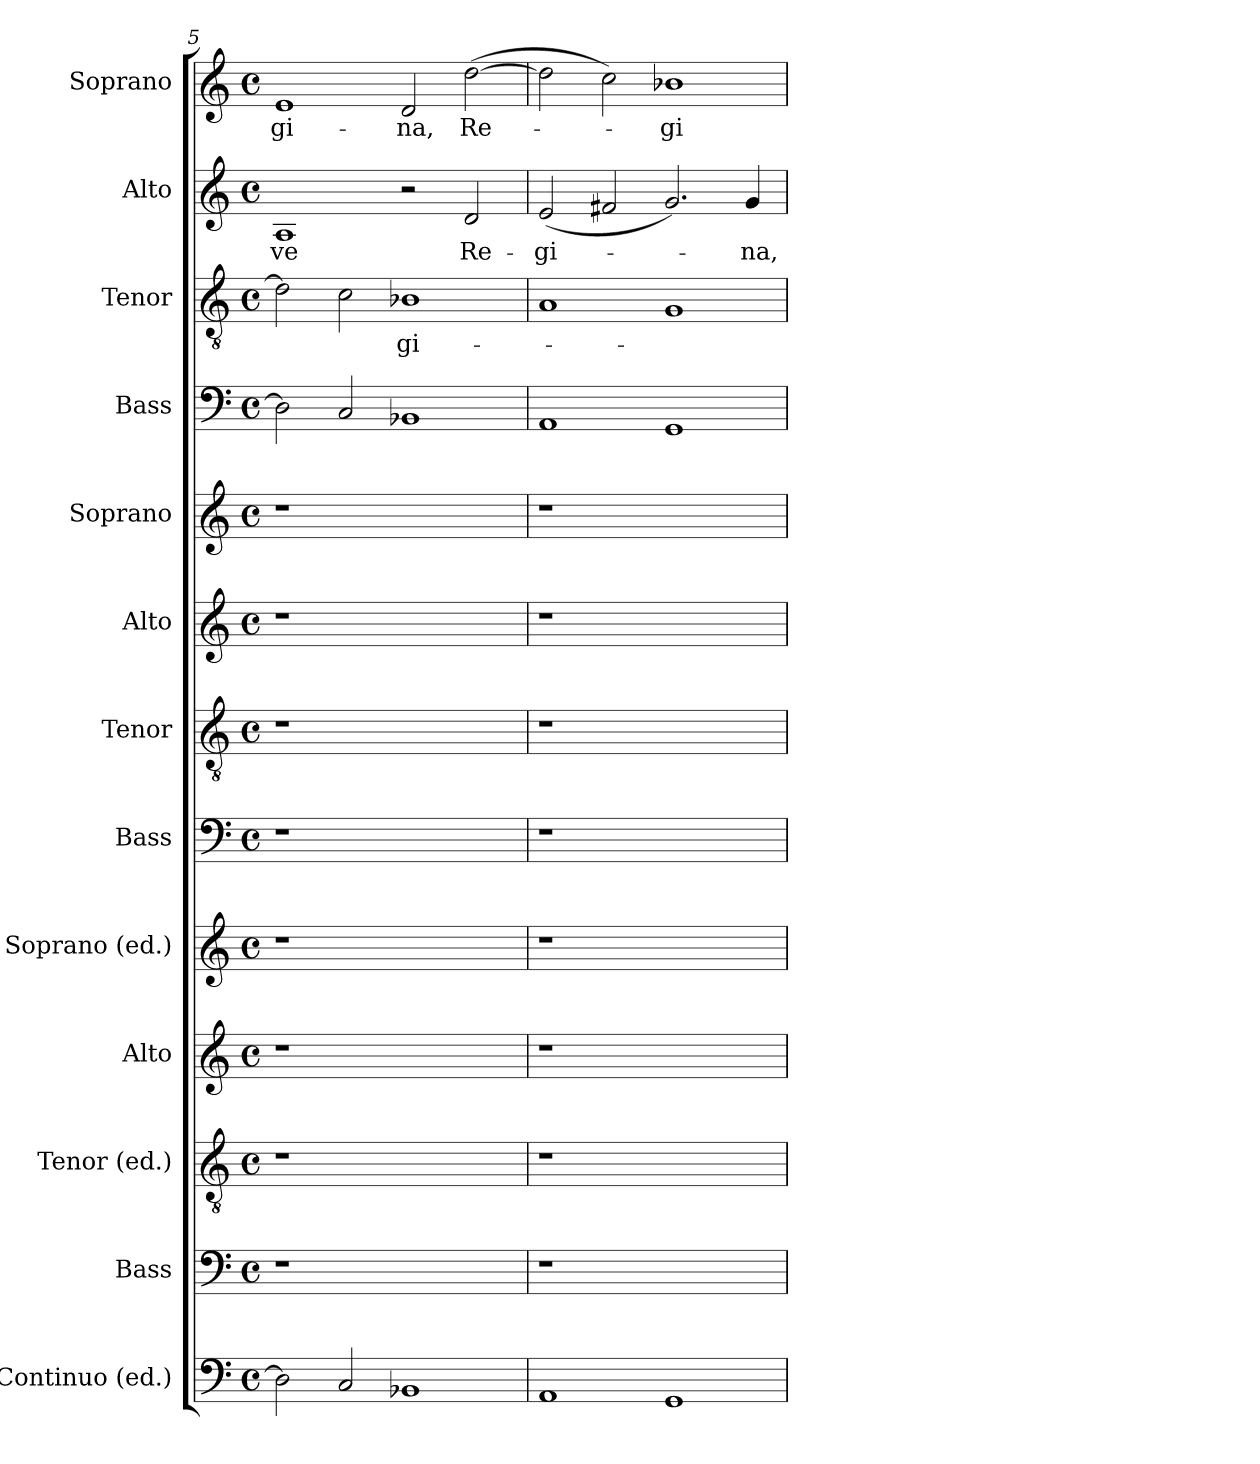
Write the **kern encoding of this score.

**kern	**kern	**kern	**kern	**kern	**kern	**kern	**kern	**kern	**kern	**kern	**text	**kern	**text	**kern	**text
*part13	*part12	*part11	*part10	*part9	*part8	*part7	*part6	*part5	*part4	*part3	*part3	*part2	*part2	*part1	*part1
*staff13	*staff12	*staff11	*staff10	*staff9	*staff8	*staff7	*staff6	*staff5	*staff4	*staff3	*staff3	*staff2	*staff2	*staff1	*staff1
*I"Continuo (ed.)	*I"Bass	*I"Tenor (ed.)	*I"Alto	*I"Soprano (ed.)	*I"Bass	*I"Tenor	*I"Alto	*I"Soprano	*I"Bass	*I"Tenor	*	*I"Alto	*	*I"Soprano	*
*I'Cont.	*I'B.	*I'T.	*I'A.	*I'S.	*I'B.	*I'T.	*I'A.	*I'S.	*I'B.	*I'T.	*	*I'A.	*	*I'S.	*
*clefF4	*clefF4	*clefGv2	*clefG2	*clefG2	*clefF4	*clefGv2	*clefG2	*clefG2	*clefF4	*clefGv2	*	*clefG2	*	*clefG2	*
*	*	*	*	*	*	*ITrd7c12	*	*	*	*ITrd7c12	*	*	*	*	*
*k[]	*k[]	*k[]	*k[]	*k[]	*k[]	*k[]	*k[]	*k[]	*k[]	*k[]	*	*k[]	*	*k[]	*
*C:	*C:	*C:	*C:	*C:	*C:	*C:	*C:	*C:	*C:	*C:	*	*C:	*	*C:	*
*M4/4	*M4/4	*M4/4	*M4/4	*M4/4	*M4/4	*M4/4	*M4/4	*M4/4	*M4/4	*M4/4	*	*M4/4	*	*M4/4	*
*met(c)	*met(c)	*met(c)	*met(c)	*met(c)	*met(c)	*met(c)	*met(c)	*met(c)	*met(c)	*met(c)	*	*met(c)	*	*met(c)	*
=5	=5	=5	=5	=5	=5	=5	=5	=5	=5	=5	=5	=5	=5	=5	=5
!	!LO:N:vis=1	!LO:N:vis=1	!LO:N:vis=1	!LO:N:vis=1	!LO:N:vis=1	!LO:N:vis=1	!LO:N:vis=1	!LO:N:vis=1	!	!	!	!	!	!	!
!	!	!	!	!	!	!	!	!	!	!	!	!	!LO:LY:b:color=#000000	!	!
!	!	!	!	!	!	!	!	!	!	!	!	!	!	!	!LO:LY:b:color=#000000
2Di\]	1r	1r	1r	1r	1r	1r	1r	1r	2Di\]	2Di\]	.	1Ai	-ve	1ei	-gi-
2Ci/	.	.	.	.	.	.	.	.	2Ci/	2Ci\	.	.	.	.	.
!	!	!	!	!	!	!	!	!	!	!	!LO:LY:b:color=#000000	!	!	!	!
!	!	!	!	!	!	!	!	!	!	!	!	!	!	!	!LO:LY:b:color=#000000
1BB-Xi	1ryy	1ryy	1ryy	1ryy	1ryy	1ryy	1ryy	1ryy	1BB-Xi	1BB-Xi	-gi-	2r	.	2di/	-na,
!	!	!	!	!	!	!	!	!	!	!	!	!	!LO:LY:b:color=#000000	!	!
!	!	!	!	!	!	!	!	!	!	!	!	!	!	!	!LO:LY:b:color=#000000
.	.	.	.	.	.	.	.	.	.	.	.	2di/	Re-	([>2ddi\	Re-
=6	=6	=6	=6	=6	=6	=6	=6	=6	=6	=6	=6	=6	=6	=6	=6
!	!LO:N:vis=1	!LO:N:vis=1	!LO:N:vis=1	!LO:N:vis=1	!LO:N:vis=1	!LO:N:vis=1	!LO:N:vis=1	!LO:N:vis=1	!	!	!	!	!	!	!
!	!	!	!	!	!	!	!	!	!	!	!	!	!LO:LY:b:color=#000000	!	!
1AAi	1r	1r	1r	1r	1r	1r	1r	1r	1AAi	1AAi	.	(2ei/	-gi-	2ddi\]	.
.	.	.	.	.	.	.	.	.	.	.	.	2f#Xi/	.	2cci\)	.
!	!	!	!	!	!	!	!	!	!	!	!	!	!	!	!LO:LY:b:color=#000000
1GGi	1ryy	1ryy	1ryy	1ryy	1ryy	1ryy	1ryy	1ryy	1GGi	1GGi	.	2.gi/)	.	1b-Xi	-gi-
!	!	!	!	!	!	!	!	!	!	!	!	!	!LO:LY:b:color=#000000	!	!
.	.	.	.	.	.	.	.	.	.	.	.	4gi/	-na,	.	.
=	=	=	=	=	=	=	=	=	=	=	=	=	=	=	=
*-	*-	*-	*-	*-	*-	*-	*-	*-	*-	*-	*-	*-	*-	*-	*-
